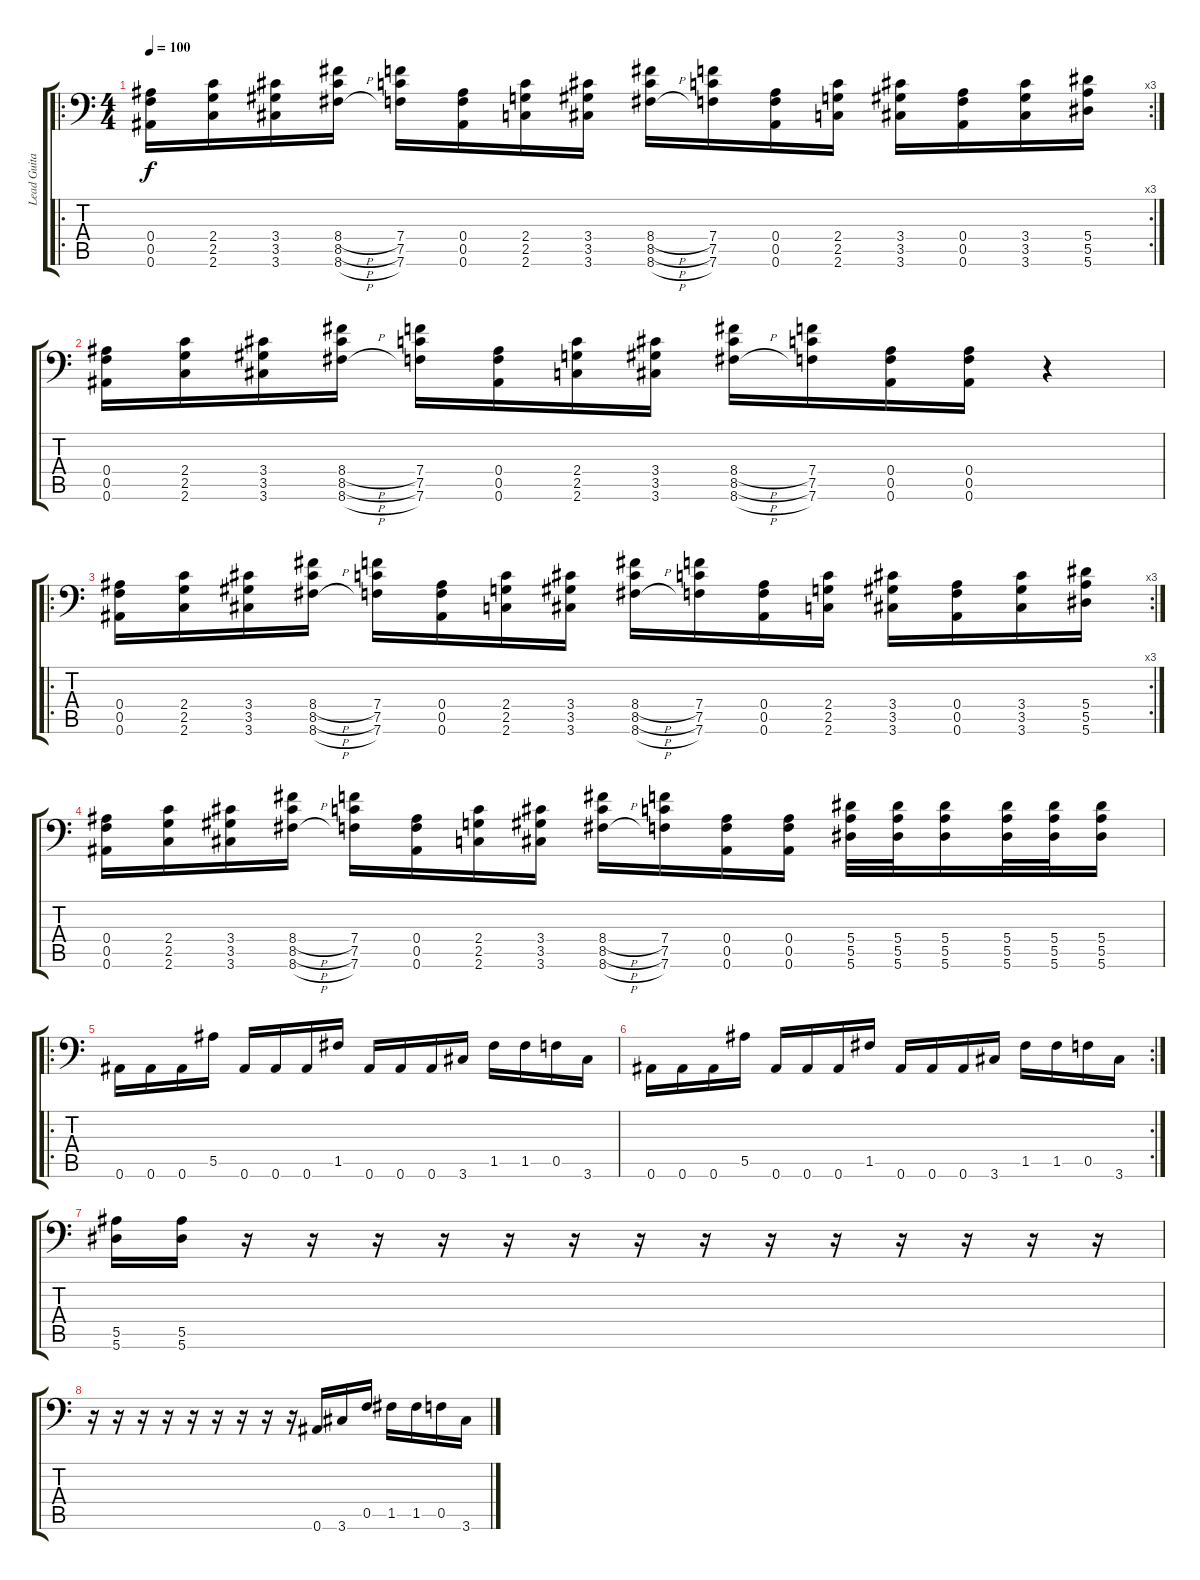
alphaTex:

\track ("Lead Guitar" "Lead Guita") {instrument distortionguitar}
\staff {score tabs}
\tuning (C4 G3 Eb3 Bb2 F2 Bb1) {hide}
\ro
\rc 3
\ts (4 4)
\tempo 100
\clef f4
\ks c
(0.4 0.5 0.6).16{dy f instrument distortionguitar} (2.4 2.5 2.6).16 (3.4 3.5 3.6).16 (8.4{h} 8.5{h} 8.6{h}).16 (7.4 7.5 7.6).16 (0.4 0.5 0.6).16 (2.4 2.5 2.6).16 (3.4 3.5 3.6).16 (8.4{h} 8.5{h} 8.6{h}).16 (7.4 7.5 7.6).16 (0.4 0.5 0.6).16 (2.4 2.5 2.6).16 (3.4 3.5 3.6).16 (0.4 0.5 0.6).16 (3.4 3.5 3.6).16 (5.4 5.5 5.6).16 |
(0.4 0.5 0.6).16 (2.4 2.5 2.6).16 (3.4 3.5 3.6).16 (8.4{h} 8.5{h} 8.6{h}).16 (7.4 7.5 7.6).16 (0.4 0.5 0.6).16 (2.4 2.5 2.6).16 (3.4 3.5 3.6).16 (8.4{h} 8.5{h} 8.6{h}).16 (7.4 7.5 7.6).16 (0.4 0.5 0.6).16 (0.4 0.5 0.6).16 r.4 |
\ro
\rc 3
(0.4 0.5 0.6).16 (2.4 2.5 2.6).16 (3.4 3.5 3.6).16 (8.4{h} 8.5{h} 8.6{h}).16 (7.4 7.5 7.6).16 (0.4 0.5 0.6).16 (2.4 2.5 2.6).16 (3.4 3.5 3.6).16 (8.4{h} 8.5{h} 8.6{h}).16 (7.4 7.5 7.6).16 (0.4 0.5 0.6).16 (2.4 2.5 2.6).16 (3.4 3.5 3.6).16 (0.4 0.5 0.6).16 (3.4 3.5 3.6).16 (5.4 5.5 5.6).16 |
(0.4 0.5 0.6).16 (2.4 2.5 2.6).16 (3.4 3.5 3.6).16 (8.4{h} 8.5{h} 8.6{h}).16 (7.4 7.5 7.6).16 (0.4 0.5 0.6).16 (2.4 2.5 2.6).16 (3.4 3.5 3.6).16 (8.4{h} 8.5{h} 8.6{h}).16 (7.4 7.5 7.6).16 (0.4 0.5 0.6).16 (0.4 0.5 0.6).16 (5.4 5.5 5.6).32 (5.4 5.5 5.6).32 (5.4 5.5 5.6).16 (5.4 5.5 5.6).32 (5.4 5.5 5.6).32 (5.4 5.5 5.6).16 |
\ro
0.6.16 0.6.16 0.6.16 5.5.16 0.6.16 0.6.16 0.6.16 1.5.16 0.6.16 0.6.16 0.6.16 3.6.16 1.5.16 1.5.16 0.5.16 3.6.16 |
\rc 2
0.6.16 0.6.16 0.6.16 5.5.16 0.6.16 0.6.16 0.6.16 1.5.16 0.6.16 0.6.16 0.6.16 3.6.16 1.5.16 1.5.16 0.5.16 3.6.16 |
(5.5 5.6).16 (5.5 5.6).16 r.16 r.16 r.16 r.16 r.16 r.16 r.16 r.16 r.16 r.16 r.16 r.16 r.16 r.16 |
r.16 r.16 r.16 r.16 r.16 r.16 r.16 r.16 r.16 0.6.16 3.6.16 0.5.16 1.5.16 1.5.16 0.5.16 3.6.16
